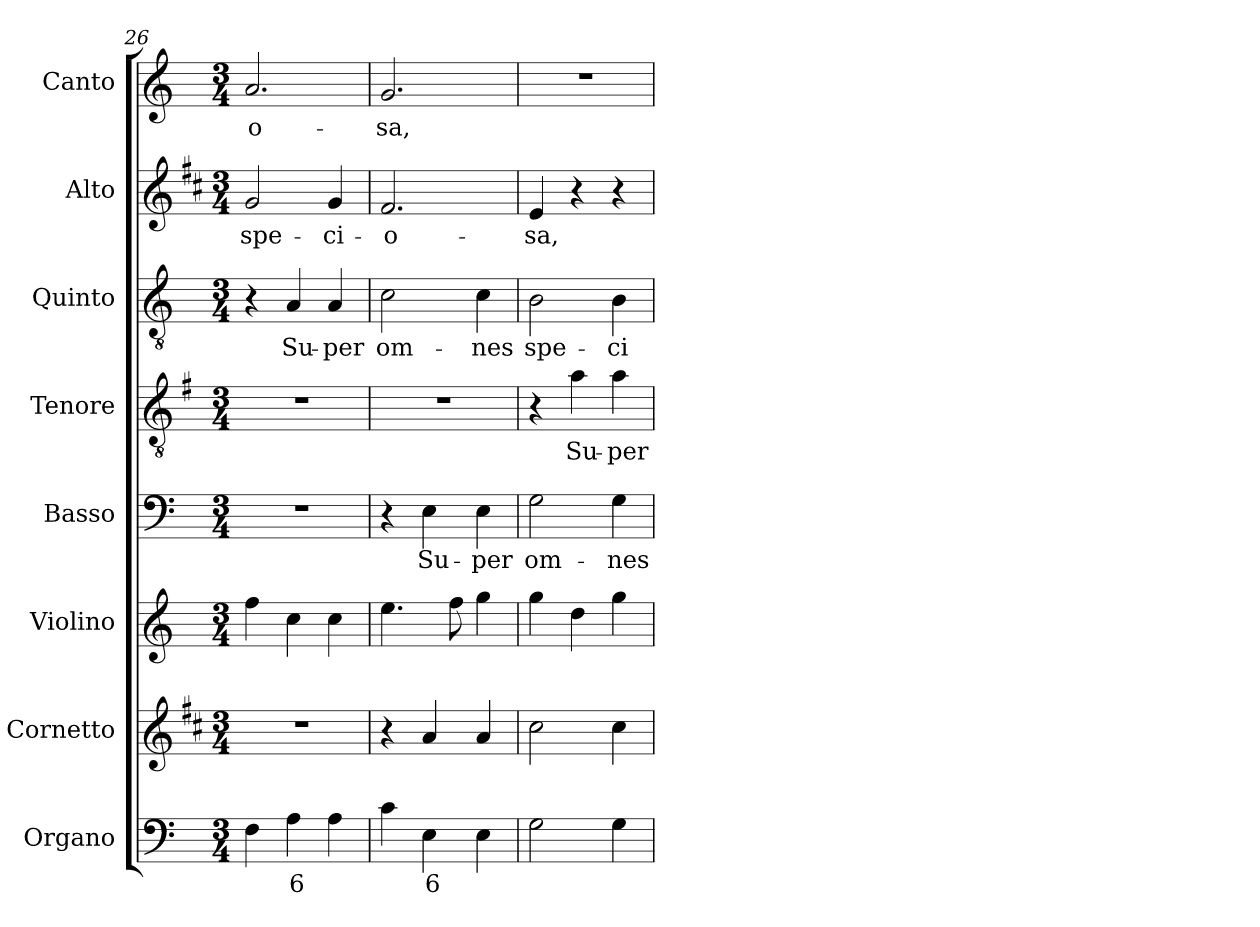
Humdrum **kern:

**kern	**text	**kern	**kern	**kern	**text	**kern	**text	**kern	**text	**kern	**text	**kern	**text
*part8	*part8	*part7	*part6	*part5	*part5	*part4	*part4	*part3	*part3	*part2	*part2	*part1	*part1
*staff8	*staff8	*staff7	*staff6	*staff5	*staff5	*staff4	*staff4	*staff3	*staff3	*staff2	*staff2	*staff1	*staff1
*I"Organo	*	*I"Cornetto	*I"Violino	*I"Basso	*	*I"Tenore	*	*I"Quinto	*	*I"Alto	*	*I"Canto	*
*I'Or	*	*I'Cto.	*I'Vln.	*I'B	*	*I'T	*	*	*	*I'A	*	*I'C	*
*clefF4	*	*clefG2	*clefG2	*clefF4	*	*clefGv2	*	*clefGv2	*	*clefG2	*	*clefG2	*
*	*	*ITrd1c2	*	*	*	*ITrd4c7	*	*	*	*ITrd1c2	*	*	*
*k[]	*	*k[]	*k[]	*k[]	*	*k[]	*	*k[]	*	*k[]	*	*k[]	*
*C:	*	*C:	*C:	*C:	*	*C:	*	*C:	*	*C:	*	*C:	*
*M3/4	*	*M3/4	*M3/4	*M3/4	*	*M3/4	*	*M3/4	*	*M3/4	*	*M3/4	*
=26	=26	=26	=26	=26	=26	=26	=26	=26	=26	=26	=26	=26	=26
!	!	!	!	!	!	!	!	!	!	!	!LO:LY:b	!	!LO:LY:b
4F\	.	2.r	4ff\	2.r	.	2.r	.	4r	.	2f/	spe-	2.a/	-o-
!	!LO:LY:b	!	!	!	!	!	!	!	!LO:LY:b	!	!	!	!
4A\	6	.	4cc\	.	.	.	.	4A/	Su-	.	.	.	.
!	!	!	!	!	!	!	!	!	!LO:LY:b	!	!LO:LY:b	!	!
4A\	.	.	4cc\	.	.	.	.	4A/	-per	4f/	-ci-	.	.
=27	=27	=27	=27	=27	=27	=27	=27	=27	=27	=27	=27	=27	=27
!	!	!	!	!	!	!	!	!	!LO:LY:b	!	!LO:LY:b	!	!LO:LY:b
4c\	.	4r	4.ee\	4r	.	2.r	.	2c\	om-	2.e/	-o-	2.g/	-sa,
!	!LO:LY:b	!	!	!	!LO:LY:b	!	!	!	!	!	!	!	!
4E\	6	4g/	.	4E\	Su-	.	.	.	.	.	.	.	.
.	.	.	8ff\	.	.	.	.	.	.	.	.	.	.
!	!	!	!	!	!LO:LY:b	!	!	!	!LO:LY:b	!	!	!	!
4E\	.	4g/	4gg\	4E\	-per	.	.	4c\	-nes	.	.	.	.
=28	=28	=28	=28	=28	=28	=28	=28	=28	=28	=28	=28	=28	=28
!	!	!	!	!	!LO:LY:b	!	!	!	!LO:LY:b	!	!LO:LY:b	!	!
2G\	.	2b\	4gg\	2G\	om-	4r	.	2B\	spe-	4d/	-sa,	2.r	.
!	!	!	!	!	!	!	!LO:LY:b	!	!	!	!	!	!
.	.	.	4dd\	.	.	4d\	Su-	.	.	4r	.	.	.
!	!	!	!	!	!LO:LY:b	!	!LO:LY:b	!	!LO:LY:b	!	!	!	!
4G\	.	4b\	4gg\	4G\	-nes	4d\	-per	4B\	-ci-	4r	.	.	.
=	=	=	=	=	=	=	=	=	=	=	=	=	=
*-	*-	*-	*-	*-	*-	*-	*-	*-	*-	*-	*-	*-	*-
